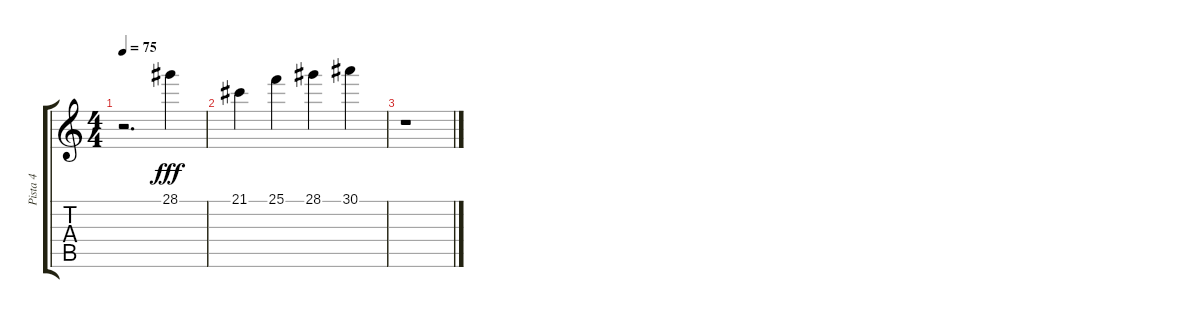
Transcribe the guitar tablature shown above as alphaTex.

\track ("Pista 4" "Pista 4") {instrument glockenspiel}
\staff {score tabs}
\tuning (E4 B3 G3 D3 A2 E2) {hide}
\ts (4 4)
\tempo 75
\clef g2
\ks c
r.2{d dy fff} 28.1.4{volume 5} |
21.1.4{volume 4} 25.1.4{volume 3} 28.1.4{volume 2} 30.1.4{volume 1} |
r.1
